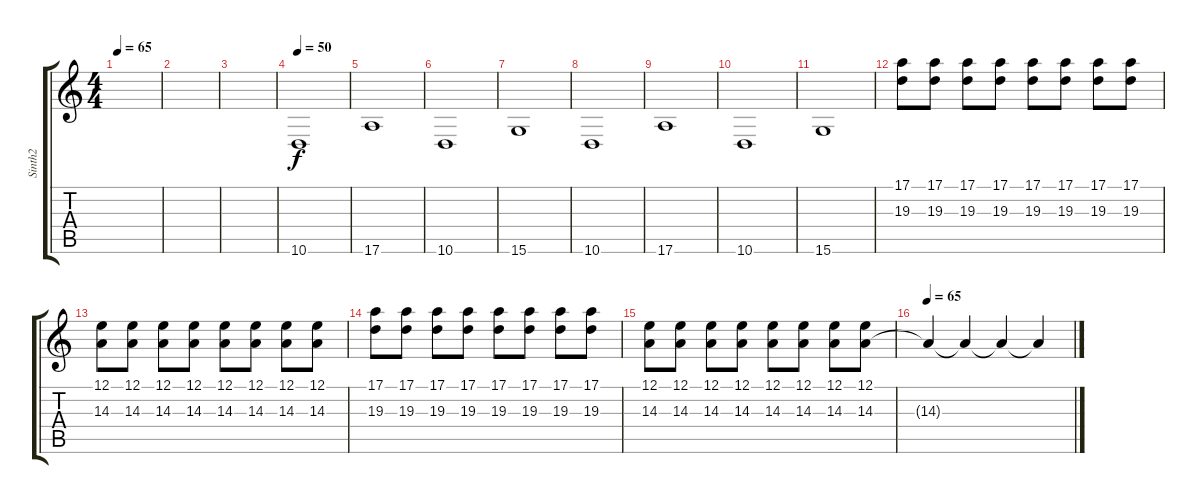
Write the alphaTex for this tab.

\track ("Sinth2" "Sinth2") {instrument synthstrings2}
\staff {score tabs}
\tuning (E4 B3 G3 D3 A2 E2) {hide}
\ts (4 4)
\tempo 65
\clef g2
\ks c
|
|
|
\tempo 50
10.6.1{volume 13} |
17.6.1 |
10.6.1 |
15.6.1 |
10.6.1 |
17.6.1 |
10.6.1 |
15.6.1 |
(17.1 19.3).8 (17.1 19.3).8 (17.1 19.3).8 (17.1 19.3).8 (17.1 19.3).8 (17.1 19.3).8 (17.1 19.3).8 (17.1 19.3).8 |
(12.1 14.3).8 (12.1 14.3).8 (12.1 14.3).8 (12.1 14.3).8 (12.1 14.3).8 (12.1 14.3).8 (12.1 14.3).8 (12.1 14.3).8 |
(17.1 19.3).8 (17.1 19.3).8 (17.1 19.3).8 (17.1 19.3).8 (17.1 19.3).8 (17.1 19.3).8 (17.1 19.3).8 (17.1 19.3).8 |
(12.1 14.3).8 (12.1 14.3).8 (12.1 14.3).8 (12.1 14.3).8 (12.1 14.3).8 (12.1 14.3).8 (12.1 14.3).8 (12.1 14.3).8 |
\tempo 65
14.3{t}.4 14.3{t}.4 14.3{t}.4 14.3{t}.4
